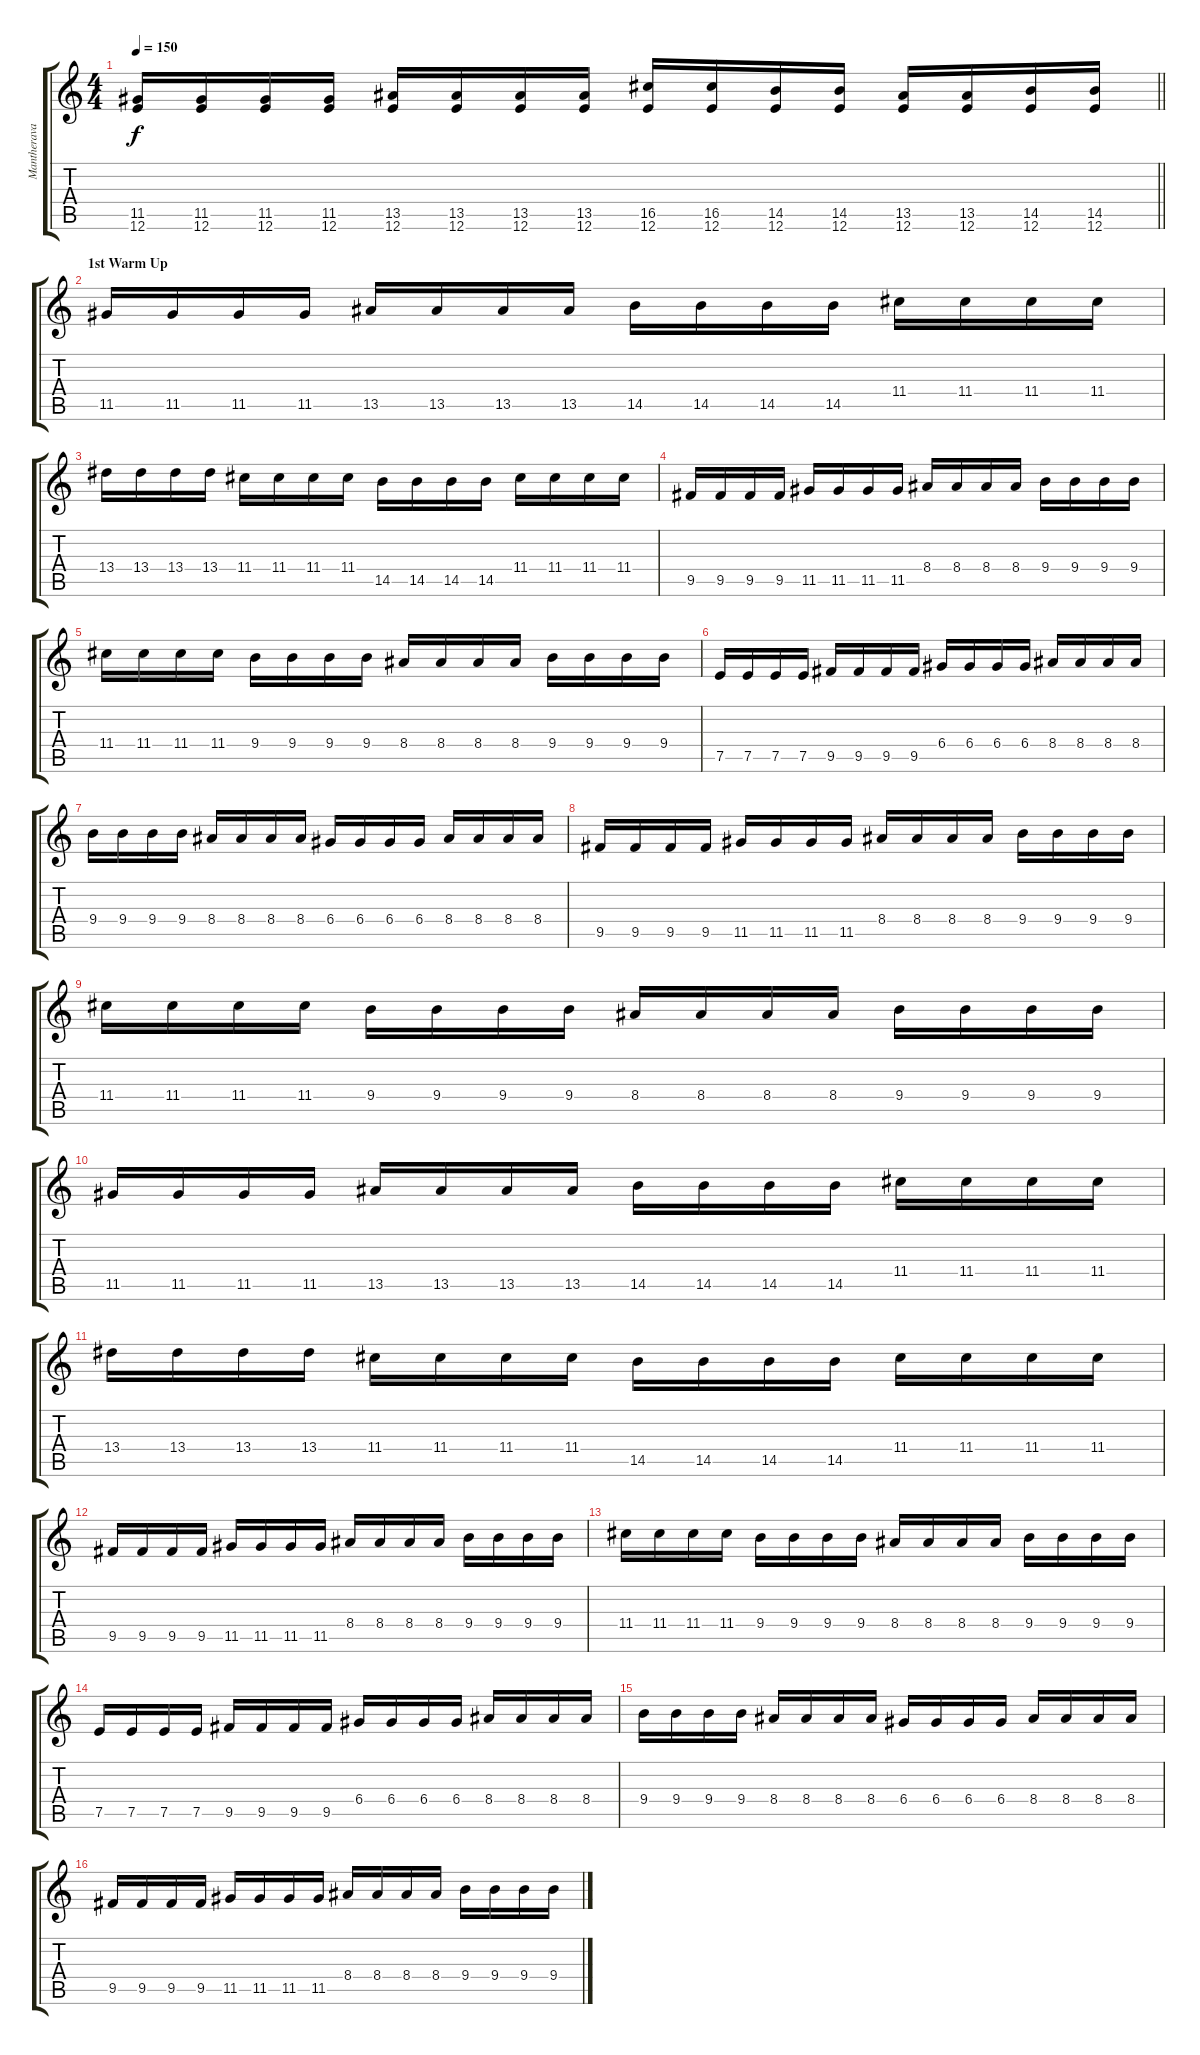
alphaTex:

\track ("Mantheravathee" "Mantherava") {instrument distortionguitar}
\staff {score tabs}
\tuning (E4 B3 G3 D3 A2 E2) {hide}
\ts (4 4)
\tempo 150
\clef g2
\barLineRight lightlight
\ks c
(11.5 12.6).16{dy f} (11.5 12.6).16 (11.5 12.6).16 (11.5 12.6).16 (13.5 12.6).16 (13.5 12.6).16 (13.5 12.6).16 (13.5 12.6).16 (16.5 12.6).16 (16.5 12.6).16 (14.5 12.6).16 (14.5 12.6).16 (13.5 12.6).16 (13.5 12.6).16 (14.5 12.6).16 (14.5 12.6).16 |
\section ("" "1st Warm Up")
11.5.16 11.5.16 11.5.16 11.5.16 13.5.16 13.5.16 13.5.16 13.5.16 14.5.16 14.5.16 14.5.16 14.5.16 11.4.16 11.4.16 11.4.16 11.4.16 |
13.4.16 13.4.16 13.4.16 13.4.16 11.4.16 11.4.16 11.4.16 11.4.16 14.5.16 14.5.16 14.5.16 14.5.16 11.4.16 11.4.16 11.4.16 11.4.16 |
9.5.16 9.5.16 9.5.16 9.5.16 11.5.16 11.5.16 11.5.16 11.5.16 8.4.16 8.4.16 8.4.16 8.4.16 9.4.16 9.4.16 9.4.16 9.4.16 |
11.4.16 11.4.16 11.4.16 11.4.16 9.4.16 9.4.16 9.4.16 9.4.16 8.4.16 8.4.16 8.4.16 8.4.16 9.4.16 9.4.16 9.4.16 9.4.16 |
7.5.16 7.5.16 7.5.16 7.5.16 9.5.16 9.5.16 9.5.16 9.5.16 6.4.16 6.4.16 6.4.16 6.4.16 8.4.16 8.4.16 8.4.16 8.4.16 |
9.4.16 9.4.16 9.4.16 9.4.16 8.4.16 8.4.16 8.4.16 8.4.16 6.4.16 6.4.16 6.4.16 6.4.16 8.4.16 8.4.16 8.4.16 8.4.16 |
9.5.16 9.5.16 9.5.16 9.5.16 11.5.16 11.5.16 11.5.16 11.5.16 8.4.16 8.4.16 8.4.16 8.4.16 9.4.16 9.4.16 9.4.16 9.4.16 |
11.4.16 11.4.16 11.4.16 11.4.16 9.4.16 9.4.16 9.4.16 9.4.16 8.4.16 8.4.16 8.4.16 8.4.16 9.4.16 9.4.16 9.4.16 9.4.16 |
11.5.16 11.5.16 11.5.16 11.5.16 13.5.16 13.5.16 13.5.16 13.5.16 14.5.16 14.5.16 14.5.16 14.5.16 11.4.16 11.4.16 11.4.16 11.4.16 |
13.4.16 13.4.16 13.4.16 13.4.16 11.4.16 11.4.16 11.4.16 11.4.16 14.5.16 14.5.16 14.5.16 14.5.16 11.4.16 11.4.16 11.4.16 11.4.16 |
9.5.16 9.5.16 9.5.16 9.5.16 11.5.16 11.5.16 11.5.16 11.5.16 8.4.16 8.4.16 8.4.16 8.4.16 9.4.16 9.4.16 9.4.16 9.4.16 |
11.4.16 11.4.16 11.4.16 11.4.16 9.4.16 9.4.16 9.4.16 9.4.16 8.4.16 8.4.16 8.4.16 8.4.16 9.4.16 9.4.16 9.4.16 9.4.16 |
7.5.16 7.5.16 7.5.16 7.5.16 9.5.16 9.5.16 9.5.16 9.5.16 6.4.16 6.4.16 6.4.16 6.4.16 8.4.16 8.4.16 8.4.16 8.4.16 |
9.4.16 9.4.16 9.4.16 9.4.16 8.4.16 8.4.16 8.4.16 8.4.16 6.4.16 6.4.16 6.4.16 6.4.16 8.4.16 8.4.16 8.4.16 8.4.16 |
9.5.16 9.5.16 9.5.16 9.5.16 11.5.16 11.5.16 11.5.16 11.5.16 8.4.16 8.4.16 8.4.16 8.4.16 9.4.16 9.4.16 9.4.16 9.4.16
